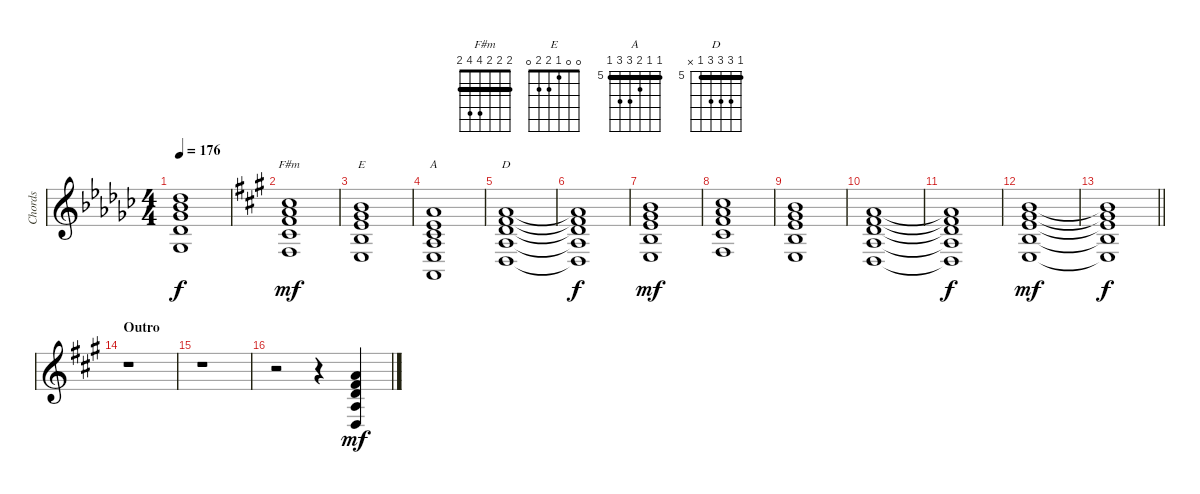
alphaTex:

\track ("Chords" "Chords") {instrument stringensemble1}
\staff {score}
\tuning (E4 B3 G3 D3 A2 E2) {hide}
\chord ("F#m" 2 2 2 4 4 2) {barre 2}
\chord ("E" 0 0 1 2 2 0)
\chord ("A" 5 5 6 7 7 5) {firstfret 5 barre 5}
\chord ("D" 5 7 7 7 5 x) {firstfret 5 barre 5}
\ts (4 4)
\tempo 176
\clef g2
\ks ebminor
(9.1{t} 11.2{t} 11.3{t} 11.4{t} 9.5{t}).1{dy f} |
\ks f#minor
(9.1 10.2 11.3 11.4 9.5).1{ch "F#m" dy mf} |
(7.1 9.2 9.3 9.4 7.5).1{ch "E"} |
(5.1 5.2 6.3 7.4 7.5 5.6).1{ch "A"} |
(5.1 7.2 7.3 7.4 5.5).1{ch "D"} |
(5.1{t} 7.2{t} 7.3{t} 7.4{t} 5.5{t}).1{dy f} |
(7.1 9.2 9.3 9.4 7.5).1{dy mf} |
(9.1 10.2 11.3 11.4 9.5).1 |
(7.1 9.2 9.3 9.4 7.5).1 |
(5.1 7.2 7.3 7.4 5.5).1 |
(5.1{t} 7.2{t} 7.3{t} 7.4{t} 5.5{t}).1{dy f} |
(7.1 9.2 9.3 9.4 7.5).1{dy mf} |
\barLineRight lightlight
(7.1{t} 9.2{t} 9.3{t} 9.4{t} 7.5{t}).1{dy f} |
\section ("" "Outro")
r.1 |
r.1 |
r.2 r.4 (5.1 7.2 7.3 7.4 5.5).4{dy mf}
